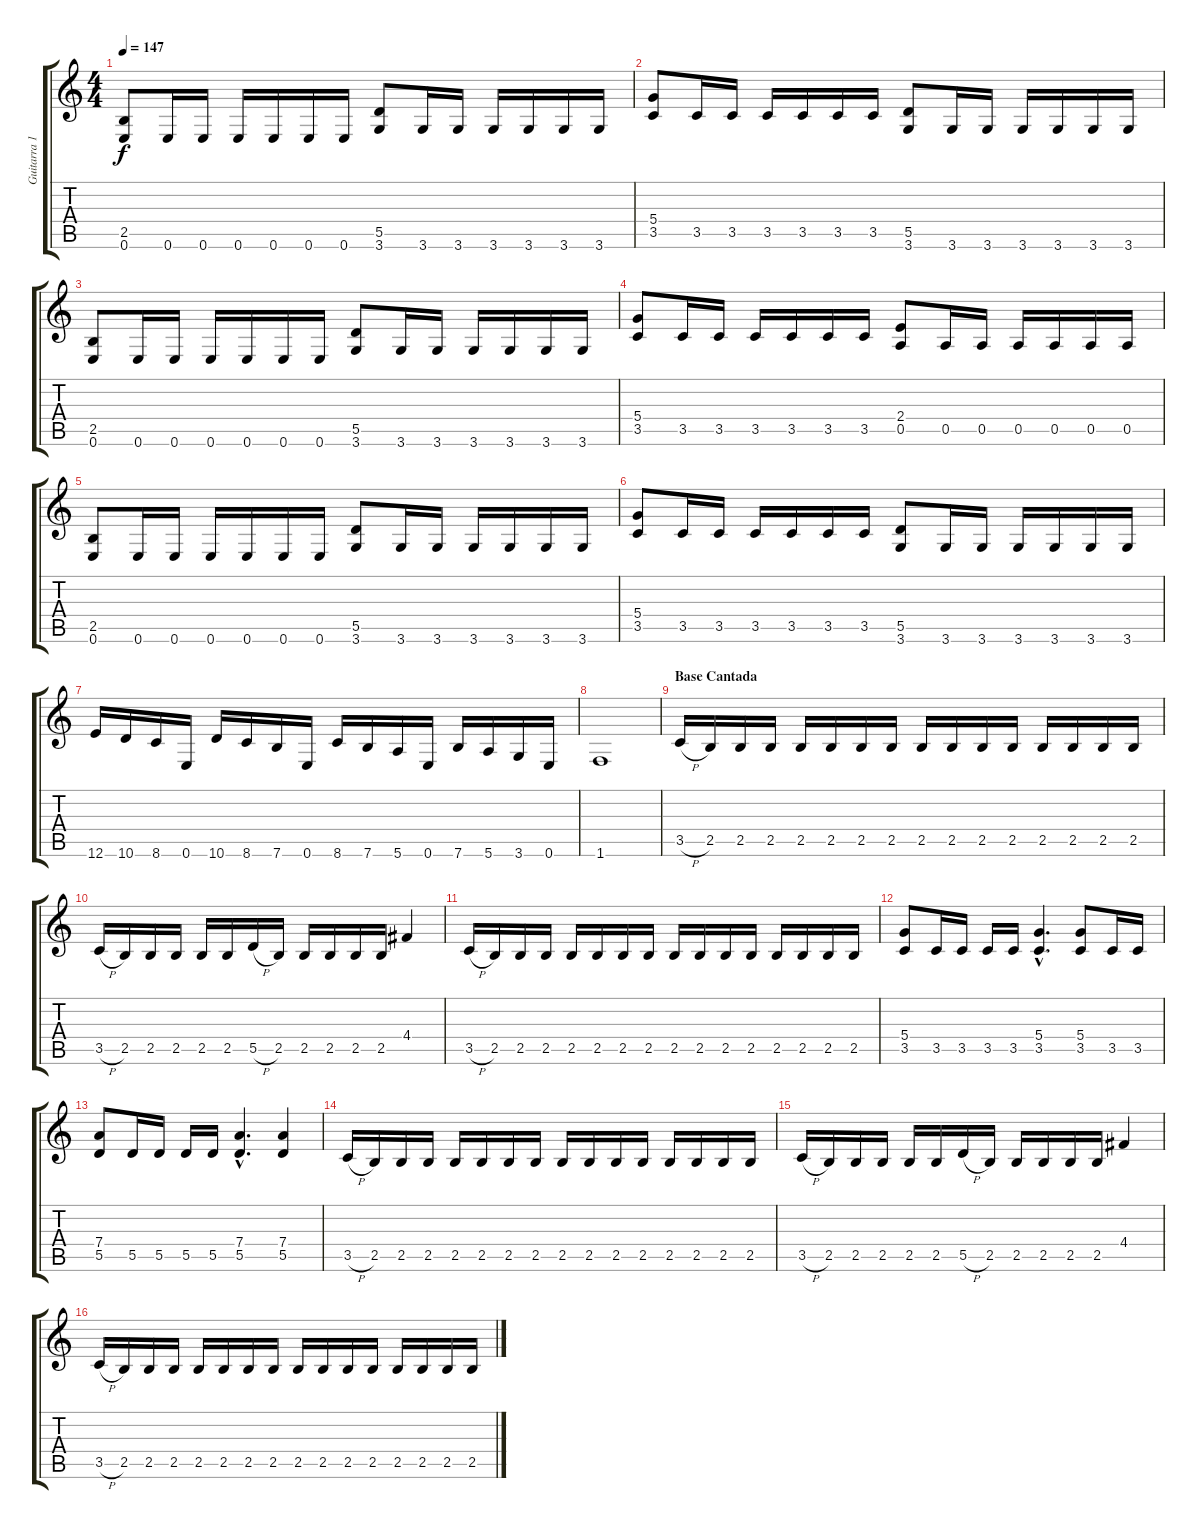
\track ("Guitarra 1" "Guitarra 1") {instrument overdrivenguitar}
\staff {score tabs}
\tuning (E4 B3 G3 D3 A2 E2) {hide}
\ts (4 4)
\tempo 147
\clef g2
\ks c
(2.5 0.6).8{dy f} 0.6.16 0.6.16 0.6.16 0.6.16 0.6.16 0.6.16 (5.5 3.6).8 3.6.16 3.6.16 3.6.16 3.6.16 3.6.16 3.6.16 |
(5.4 3.5).8 3.5.16 3.5.16 3.5.16 3.5.16 3.5.16 3.5.16 (5.5 3.6).8 3.6.16 3.6.16 3.6.16 3.6.16 3.6.16 3.6.16 |
(2.5 0.6).8 0.6.16 0.6.16 0.6.16 0.6.16 0.6.16 0.6.16 (5.5 3.6).8 3.6.16 3.6.16 3.6.16 3.6.16 3.6.16 3.6.16 |
(5.4 3.5).8 3.5.16 3.5.16 3.5.16 3.5.16 3.5.16 3.5.16 (2.4 0.5).8 0.5.16 0.5.16 0.5.16 0.5.16 0.5.16 0.5.16 |
(2.5 0.6).8 0.6.16 0.6.16 0.6.16 0.6.16 0.6.16 0.6.16 (5.5 3.6).8 3.6.16 3.6.16 3.6.16 3.6.16 3.6.16 3.6.16 |
(5.4 3.5).8 3.5.16 3.5.16 3.5.16 3.5.16 3.5.16 3.5.16 (5.5 3.6).8 3.6.16 3.6.16 3.6.16 3.6.16 3.6.16 3.6.16 |
12.6.16 10.6.16 8.6.16 0.6.16 10.6.16 8.6.16 7.6.16 0.6.16 8.6.16 7.6.16 5.6.16 0.6.16 7.6.16 5.6.16 3.6.16 0.6.16 |
1.6.1 |
\section ("" "Base Cantada")
3.5{h}.16 2.5.16 2.5.16 2.5.16 2.5.16 2.5.16 2.5.16 2.5.16 2.5.16 2.5.16 2.5.16 2.5.16 2.5.16 2.5.16 2.5.16 2.5.16 |
3.5{h}.16 2.5.16 2.5.16 2.5.16 2.5.16 2.5.16 5.5{h}.16 2.5.16 2.5.16 2.5.16 2.5.16 2.5.16 4.4.4 |
3.5{h}.16 2.5.16 2.5.16 2.5.16 2.5.16 2.5.16 2.5.16 2.5.16 2.5.16 2.5.16 2.5.16 2.5.16 2.5.16 2.5.16 2.5.16 2.5.16 |
(5.4 3.5).8 3.5.16 3.5.16 3.5.16 3.5.16 (5.4{hac} 3.5{hac}).4{d} (5.4 3.5).8 3.5.16 3.5.16 |
(7.4 5.5).8 5.5.16 5.5.16 5.5.16 5.5.16 (7.4{hac} 5.5{hac}).4{d} (7.4 5.5).4 |
3.5{h}.16 2.5.16 2.5.16 2.5.16 2.5.16 2.5.16 2.5.16 2.5.16 2.5.16 2.5.16 2.5.16 2.5.16 2.5.16 2.5.16 2.5.16 2.5.16 |
3.5{h}.16 2.5.16 2.5.16 2.5.16 2.5.16 2.5.16 5.5{h}.16 2.5.16 2.5.16 2.5.16 2.5.16 2.5.16 4.4.4 |
3.5{h}.16 2.5.16 2.5.16 2.5.16 2.5.16 2.5.16 2.5.16 2.5.16 2.5.16 2.5.16 2.5.16 2.5.16 2.5.16 2.5.16 2.5.16 2.5.16
